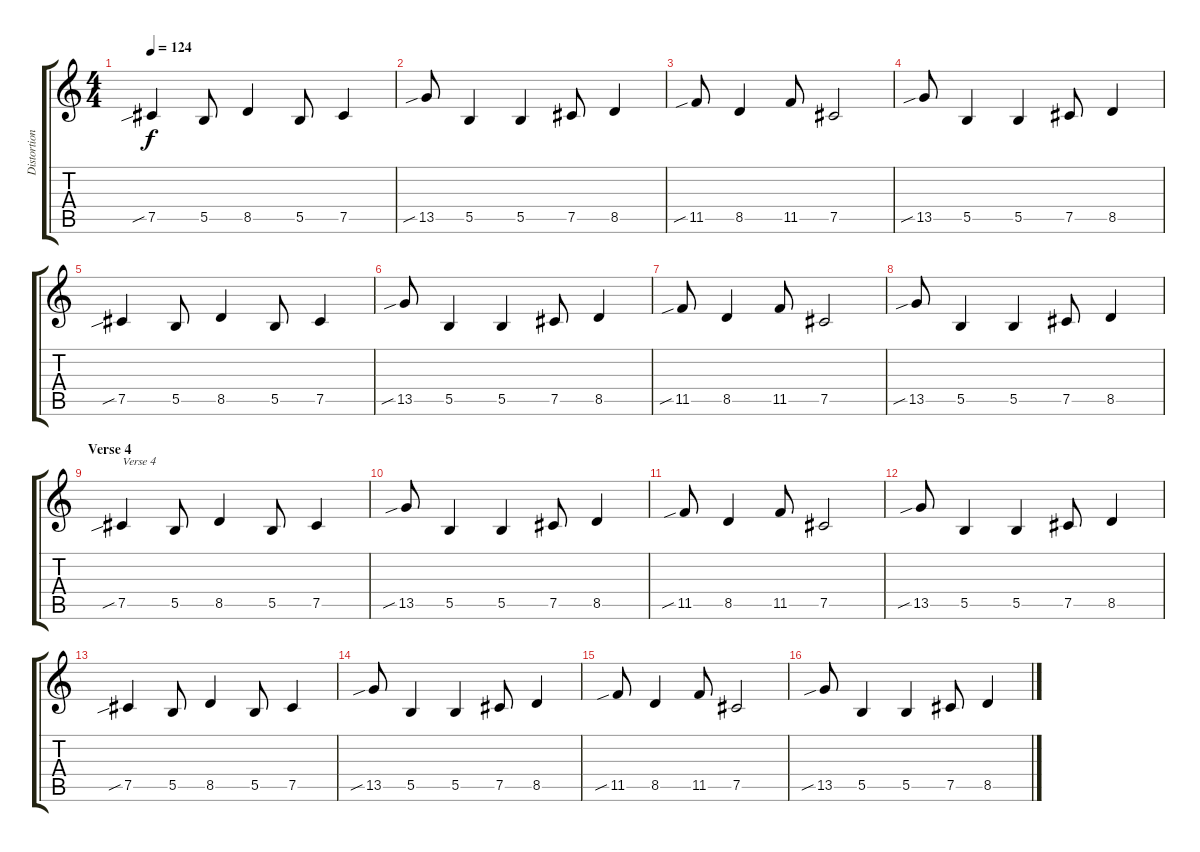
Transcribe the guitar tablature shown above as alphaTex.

\track ("Distortion guitar 1" "Distortion") {instrument distortionguitar}
\staff {score tabs}
\tuning (Db4 Ab3 E3 B2 Gb2 Db2) {hide}
\ts (4 4)
\tempo 124
\clef g2
\ks c
7.5{sib}.4{dy f} 5.5.8 8.5.4 5.5.8 7.5.4 |
13.5{sib}.8 5.5.4 5.5.4 7.5.8 8.5.4 |
11.5{sib}.8 8.5.4 11.5.8 7.5.2 |
13.5{sib}.8 5.5.4 5.5.4 7.5.8 8.5.4 |
7.5{sib}.4 5.5.8 8.5.4 5.5.8 7.5.4 |
13.5{sib}.8 5.5.4 5.5.4 7.5.8 8.5.4 |
11.5{sib}.8 8.5.4 11.5.8 7.5.2 |
13.5{sib}.8 5.5.4 5.5.4 7.5.8 8.5.4 |
\section ("" "Verse 4")
7.5{sib}.4{txt "Verse 4"} 5.5.8 8.5.4 5.5.8 7.5.4 |
13.5{sib}.8 5.5.4 5.5.4 7.5.8 8.5.4 |
11.5{sib}.8 8.5.4 11.5.8 7.5.2 |
13.5{sib}.8 5.5.4 5.5.4 7.5.8 8.5.4 |
7.5{sib}.4 5.5.8 8.5.4 5.5.8 7.5.4 |
13.5{sib}.8 5.5.4 5.5.4 7.5.8 8.5.4 |
11.5{sib}.8 8.5.4 11.5.8 7.5.2 |
13.5{sib}.8 5.5.4 5.5.4 7.5.8 8.5.4
